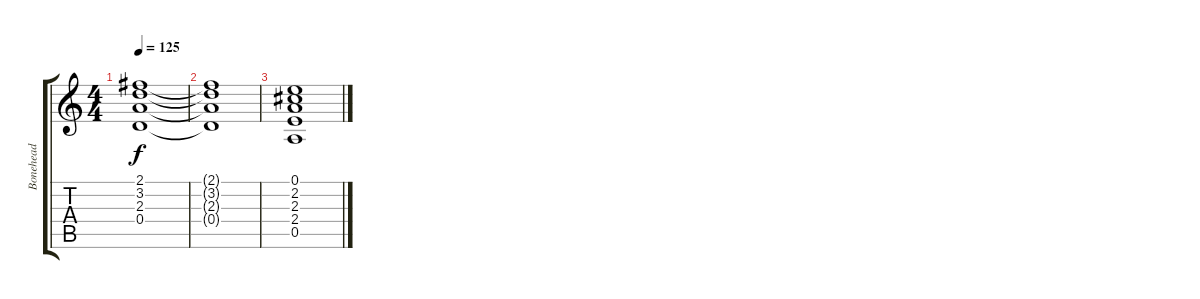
\track ("Bonehead" "Bonehead") {instrument overdrivenguitar}
\staff {score tabs}
\tuning (E4 B3 G3 D3 A2 E2) {hide}
\ts (4 4)
\tempo 125
\clef g2
\ks c
(2.1 3.2 2.3 0.4).1{dy f} |
(2.1{t} 3.2{t} 2.3{t} 0.4{t}).1 |
(0.1 2.2 2.3 2.4 0.5).1
